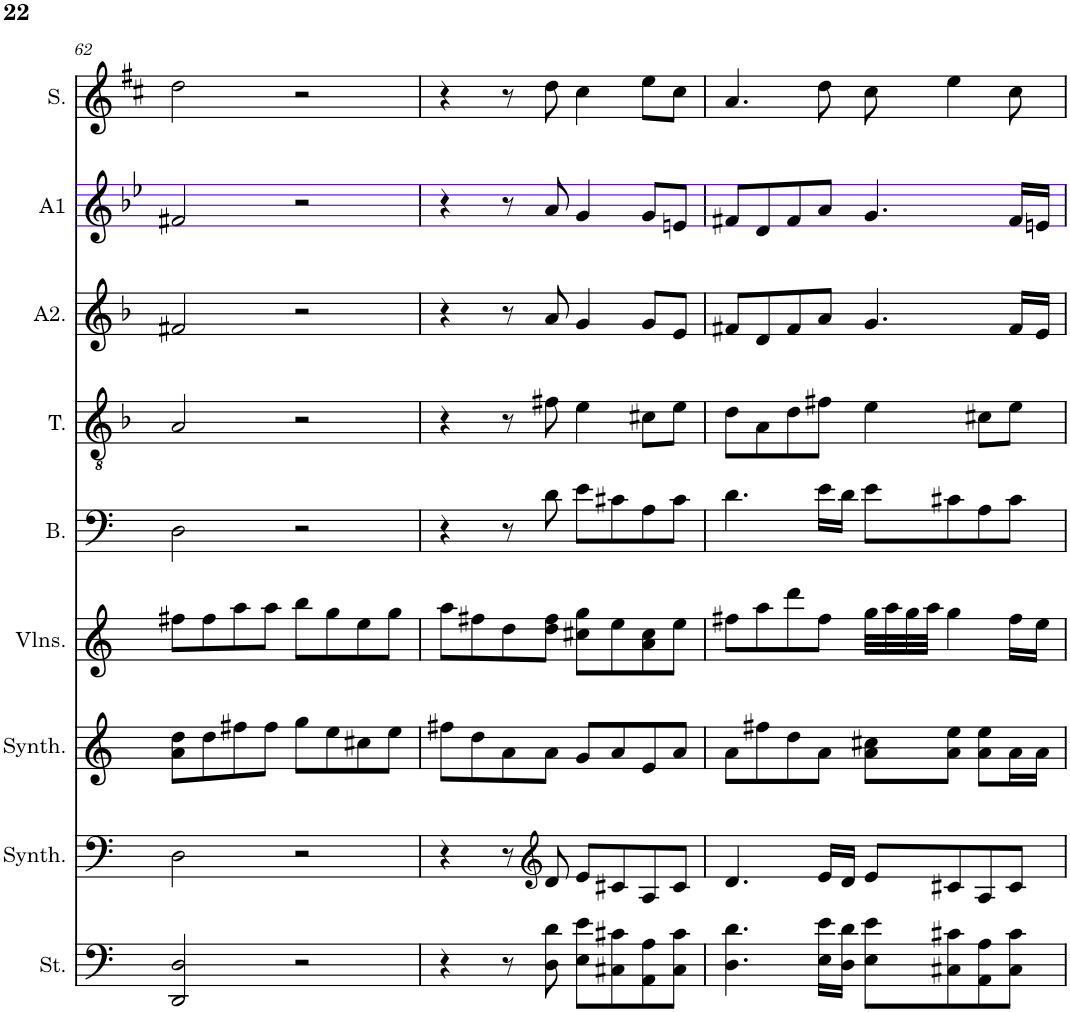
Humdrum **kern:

**kern	**kern	**kern	**kern	**kern	**kern	**kern	**kern	**kern
*part9	*part8	*part7	*part6	*part5	*part4	*part3	*part2	*part1
*staff9	*staff8	*staff7	*staff6	*staff5	*staff4	*staff3	*staff2	*staff1
*I"Cordes, D'Bass/Strings, etc	*I"Synthétiseur d'instruments à cordes, Synth strings, etc	*I"Synthétiseur d'instruments à cordes, Synth strings 2	*I"Violons, 1st violins	*I"Basse	*I"Ténor	*I"Alto 2	*I"Alto 1	*I"Soprano
*I'St.	*I'Synth.	*I'Synth.	*I'Vlns.	*I'B.	*I'T.	*I'A2.	*I'A1	*I'S.
!!LO:PB:g=z
*clefF4	*clefF4	*clefG2	*clefG2	*clefF4	*clefGv2	*clefG2	*clefG2	*clefG2
*k[]	*k[]	*k[]	*k[]	*k[]	*k[b-]	*k[b-]	*k[b-e-]	*k[f#c#]
*M4/4	*M4/4	*M4/4	*M4/4	*M4/4	*M4/4	*M4/4	*M4/4	*M4/4
=62	=62	=62	=62	=62	=62	=62	=62	=62
2DD/ 2D/	2D\	8a\ 8dd\L	8ff#X\L	2D\	2A/	2f#X/	2f#X/	2dd\
.	.	8dd\	8ff#\	.	.	.	.	.
.	.	8ff#X\	8aa\	.	.	.	.	.
.	.	8ff#\J	8aa\J	.	.	.	.	.
2r	2r	8gg\L	8bb\L	2r	2r	2r	2r	2r
.	.	8ee\	8gg\	.	.	.	.	.
.	.	8cc#X\	8ee\	.	.	.	.	.
.	.	8ee\J	8gg\J	.	.	.	.	.
=63	=63	=63	=63	=63	=63	=63	=63	=63
4r	4r	8ff#X\L	8aa\L	4r	4r	4r	4r	4r
.	.	8dd\	8ff#X\	.	.	.	.	.
8r	8r	8a\	8dd\	8r	8r	8r	8r	8r
*	*clefG2	*	*	*	*	*	*	*
8D\ 8d\	8d/	8a\J	8dd\ 8ff#\J	8d\	8f#X\	8a/	8a/	8dd\
8E\ 8e\L	8e/L	8g/L	8cc#X\ 8gg\L	8e\L	4e\	4g/	4g/	4cc#\
8C#X\ 8c#X\	8c#X/	8a/	8ee\	8c#X\	.	.	.	.
8AA\ 8A\	8A/	8e/	8a\ 8cc#\	8A\	8c#X\L	8g/L	8g/L	8ee\L
8C#\ 8c#\J	8c#/J	8a/J	8ee\J	8c#\J	8e\J	8e/J	8en/J	8cc#\J
=64	=64	=64	=64	=64	=64	=64	=64	=64
4.D\ 4.d\	4.d/	8a\L	8ff#X\L	4.d\	8d\L	8f#X/L	8f#X/L	4.a/
.	.	8ff#X\	8aa\	.	8A\	8d/	8d/	.
.	.	8dd\	8ddd\	.	8d\	8f#/	8f#/	.
16E\ 16e\LL	16e/LL	8a\J	8ff#\J	16e\LL	8f#X\J	8a/J	8a/J	8dd\
16D\ 16d\JJ	16d/JJ	.	.	16d\JJ	.	.	.	.
8E\ 8e\L	8e/L	8a\ 8cc#X\L	32gg\LLL	8e\L	4e\	4.g/	4.g/	8cc#\
.	.	.	32aa\	.	.	.	.	.
.	.	.	32gg\	.	.	.	.	.
.	.	.	32aa\JJJ	.	.	.	.	.
8C#X\ 8c#X\	8c#X/	8a\ 8ee\J	4gg\	8c#X\	.	.	.	4ee\
8AA\ 8A\	8A/	8a\ 8ee\L	.	8A\	8c#X\L	.	.	.
8C#\ 8c#\J	8c#/J	16a\L	16ff#\LL	8c#\J	8e\J	16f#/LL	16f#/LL	8cc#\
.	.	16a\JJ	16ee\JJ	.	.	16e/JJ	16en/JJ	.
=	=	=	=	=	=	=	=	=
*-	*-	*-	*-	*-	*-	*-	*-	*-
